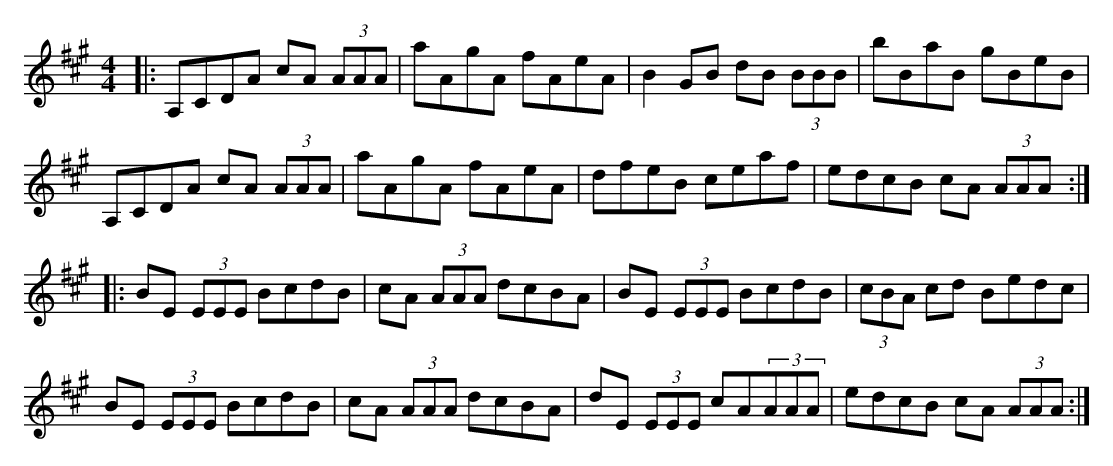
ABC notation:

X:1
M:4/4
K:A
|:A,CDA cA (3AAA|aAgA fAeA|B2GB dB (3BBB|bBaB gBeB|
A,CDA cA (3AAA|aAgA fAeA|dfeB ceaf|edcB cA (3AAA:|
|:BE (3EEE BcdB|cA (3AAA dcBA|BE (3EEE BcdB|(3cBA cd Bedc|
BE (3EEE BcdB|cA (3AAA dcBA|dE (3EEE cA(3AAA|edcB cA (3AAA:|
